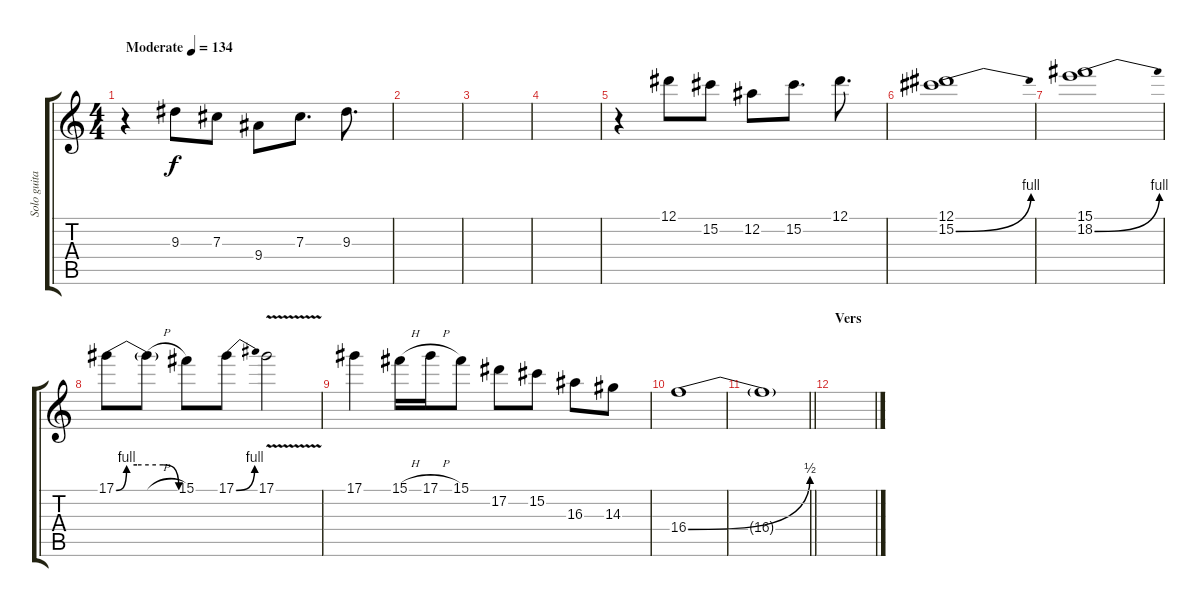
\track ("Solo guitar" "Solo guita") {instrument overdrivenguitar}
\staff {score tabs}
\tuning (Eb4 Bb3 Gb3 Db3 Ab2 Eb2) {hide}
\ts (4 4)
\tempo (134 "Moderate")
\clef g2
\ks c
r.4{dy f instrument overdrivenguitar} 9.3.8 7.3.8 9.4.8 7.3.8{d} 9.3.8{d} |
|
|
|
r.4 12.1.8 15.2.8 12.2.8 15.2.8{d} 12.1.8{d} |
(12.1 15.2{be (bend 0 0 60 4)}).1 |
(15.1 18.2{be (bend 0 0 60 4)}).1 |
17.1{be (custom 0 0 10 4 20 4 45 4 60 0)}.8 17.1{h t}.8 15.1.8 17.1{be (bend 0 0 60 4)}.8 17.1{v}.2 |
17.1.4 15.1{h}.16 17.1{h}.16 15.1.8 17.2.8 15.2.8 16.3.8 14.3.8 |
16.4{be (bend 0 0 60 2)}.1 |
\barLineRight lightlight
16.4{t}.1 |
\section ("" "Vers")
